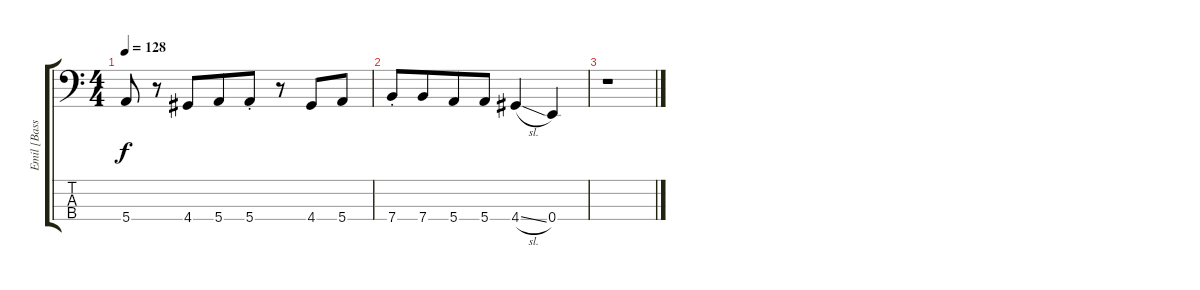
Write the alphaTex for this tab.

\track ("Emil [Bass]" "Emil [Bass") {instrument electricbassfinger}
\staff {score tabs}
\tuning (G2 D2 A1 E1) {hide}
\ts (4 4)
\tempo 128
\clef f4
\ks c
5.4.8{dy f} r.8 4.4.8{beam merge} 5.4.8{beam merge} 5.4{st}.8 r.8 4.4.8 5.4.8 |
7.4{st}.8 7.4.8{beam merge} 5.4.8 5.4.8 4.4{sl}.4 0.4.4 |
r.1
